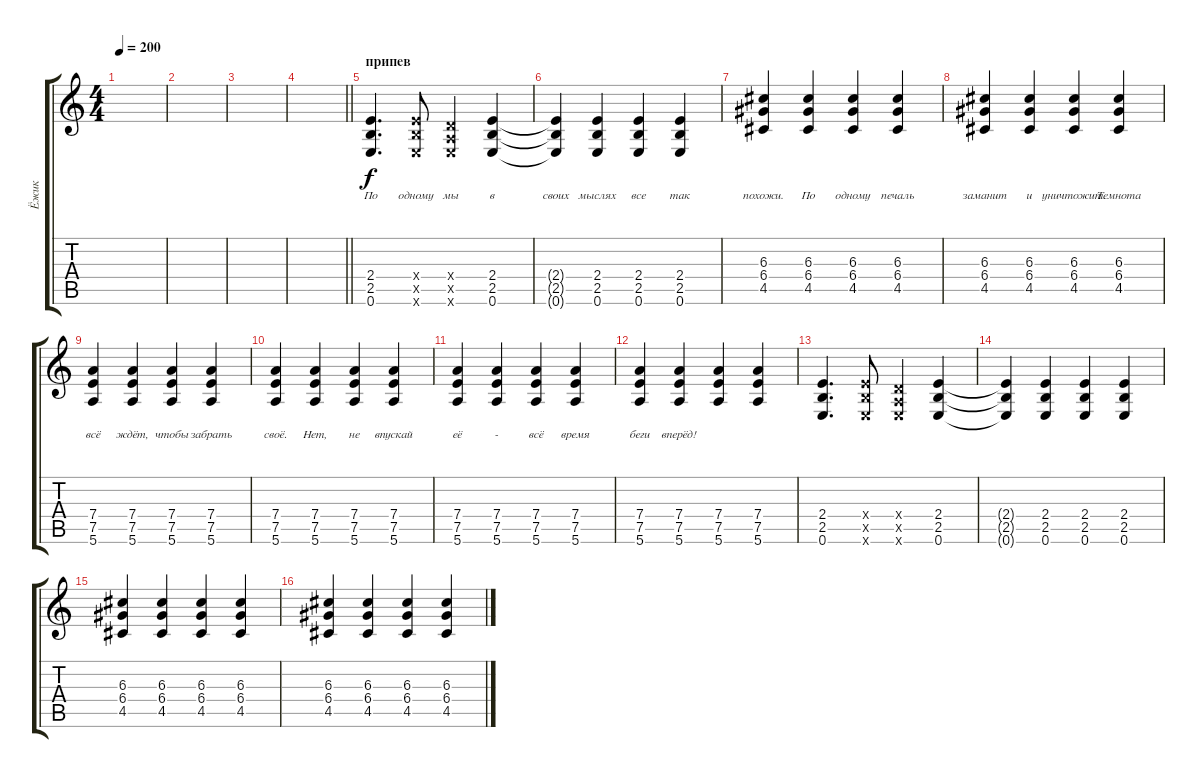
\track ("Ёжик" "Ёжик") {instrument electricguitarmuted}
\staff {score tabs}
\tuning (E4 B3 G3 D3 A2 E2) {hide}
\ts (4 4)
\tempo 200
\clef g2
\ks c
|
|
|
\barLineRight lightlight
|
\section ("" "припев")
(2.4 2.5 0.6).4{d lyrics (0 "По") lyrics (1 "") lyrics (2 "") lyrics (3 "") lyrics (4 "") instrument distortionguitar} (2.4{x} 2.5{x} 0.6{x}).8{lyrics (0 "одному") lyrics (1 "") lyrics (2 "") lyrics (3 "") lyrics (4 "")} (0.4{x} 0.5{x} 0.6{x}).4{lyrics (0 "мы") lyrics (1 "") lyrics (2 "") lyrics (3 "") lyrics (4 "")} (2.4 2.5 0.6).4{lyrics (0 "в") lyrics (1 "") lyrics (2 "") lyrics (3 "") lyrics (4 "")} |
(2.4{t} 2.5{t} 0.6{t}).4{lyrics (0 "своих") lyrics (1 "") lyrics (2 "") lyrics (3 "") lyrics (4 "")} (2.4 2.5 0.6).4{lyrics (0 "мыслях") lyrics (1 "") lyrics (2 "") lyrics (3 "") lyrics (4 "")} (2.4 2.5 0.6).4{lyrics (0 "все") lyrics (1 "") lyrics (2 "") lyrics (3 "") lyrics (4 "")} (2.4 2.5 0.6).4{lyrics (0 "так") lyrics (1 "") lyrics (2 "") lyrics (3 "") lyrics (4 "")} |
(6.3 6.4 4.5).4{lyrics (0 "похожи.") lyrics (1 "") lyrics (2 "") lyrics (3 "") lyrics (4 "")} (6.3 6.4 4.5).4{lyrics (0 "По") lyrics (1 "") lyrics (2 "") lyrics (3 "") lyrics (4 "")} (6.3 6.4 4.5).4{lyrics (0 "одному") lyrics (1 "") lyrics (2 "") lyrics (3 "") lyrics (4 "")} (6.3 6.4 4.5).4{lyrics (0 "печаль") lyrics (1 "") lyrics (2 "") lyrics (3 "") lyrics (4 "")} |
(6.3 6.4 4.5).4{lyrics (0 "заманит") lyrics (1 "") lyrics (2 "") lyrics (3 "") lyrics (4 "")} (6.3 6.4 4.5).4{lyrics (0 "и") lyrics (1 "") lyrics (2 "") lyrics (3 "") lyrics (4 "")} (6.3 6.4 4.5).4{lyrics (0 "уничтожит.") lyrics (1 "") lyrics (2 "") lyrics (3 "") lyrics (4 "")} (6.3 6.4 4.5).4{lyrics (0 "Темнота") lyrics (1 "") lyrics (2 "") lyrics (3 "") lyrics (4 "")} |
(7.4 7.5 5.6).4{lyrics (0 "всё") lyrics (1 "") lyrics (2 "") lyrics (3 "") lyrics (4 "")} (7.4 7.5 5.6).4{lyrics (0 "ждёт,") lyrics (1 "") lyrics (2 "") lyrics (3 "") lyrics (4 "")} (7.4 7.5 5.6).4{lyrics (0 "чтобы") lyrics (1 "") lyrics (2 "") lyrics (3 "") lyrics (4 "")} (7.4 7.5 5.6).4{lyrics (0 "забрать") lyrics (1 "") lyrics (2 "") lyrics (3 "") lyrics (4 "")} |
(7.4 7.5 5.6).4{lyrics (0 "своё.") lyrics (1 "") lyrics (2 "") lyrics (3 "") lyrics (4 "")} (7.4 7.5 5.6).4{lyrics (0 "Нет,") lyrics (1 "") lyrics (2 "") lyrics (3 "") lyrics (4 "")} (7.4 7.5 5.6).4{lyrics (0 "не") lyrics (1 "") lyrics (2 "") lyrics (3 "") lyrics (4 "")} (7.4 7.5 5.6).4{lyrics (0 "впускай") lyrics (1 "") lyrics (2 "") lyrics (3 "") lyrics (4 "")} |
(7.4 7.5 5.6).4{lyrics (0 "её") lyrics (1 "") lyrics (2 "") lyrics (3 "") lyrics (4 "")} (7.4 7.5 5.6).4{lyrics (0 "-") lyrics (1 "") lyrics (2 "") lyrics (3 "") lyrics (4 "")} (7.4 7.5 5.6).4{lyrics (0 "всё") lyrics (1 "") lyrics (2 "") lyrics (3 "") lyrics (4 "")} (7.4 7.5 5.6).4{lyrics (0 "время") lyrics (1 "") lyrics (2 "") lyrics (3 "") lyrics (4 "")} |
(7.4 7.5 5.6).4{lyrics (0 "беги") lyrics (1 "") lyrics (2 "") lyrics (3 "") lyrics (4 "")} (7.4 7.5 5.6).4{lyrics (0 "вперёд!") lyrics (1 "") lyrics (2 "") lyrics (3 "") lyrics (4 "")} (7.4 7.5 5.6).4 (7.4 7.5 5.6).4 |
(2.4 2.5 0.6).4{d instrument distortionguitar} (2.4{x} 2.5{x} 0.6{x}).8 (0.4{x} 0.5{x} 0.6{x}).4 (2.4 2.5 0.6).4 |
(2.4{t} 2.5{t} 0.6{t}).4 (2.4 2.5 0.6).4 (2.4 2.5 0.6).4 (2.4 2.5 0.6).4 |
(6.3 6.4 4.5).4 (6.3 6.4 4.5).4 (6.3 6.4 4.5).4 (6.3 6.4 4.5).4 |
(6.3 6.4 4.5).4 (6.3 6.4 4.5).4 (6.3 6.4 4.5).4 (6.3 6.4 4.5).4
